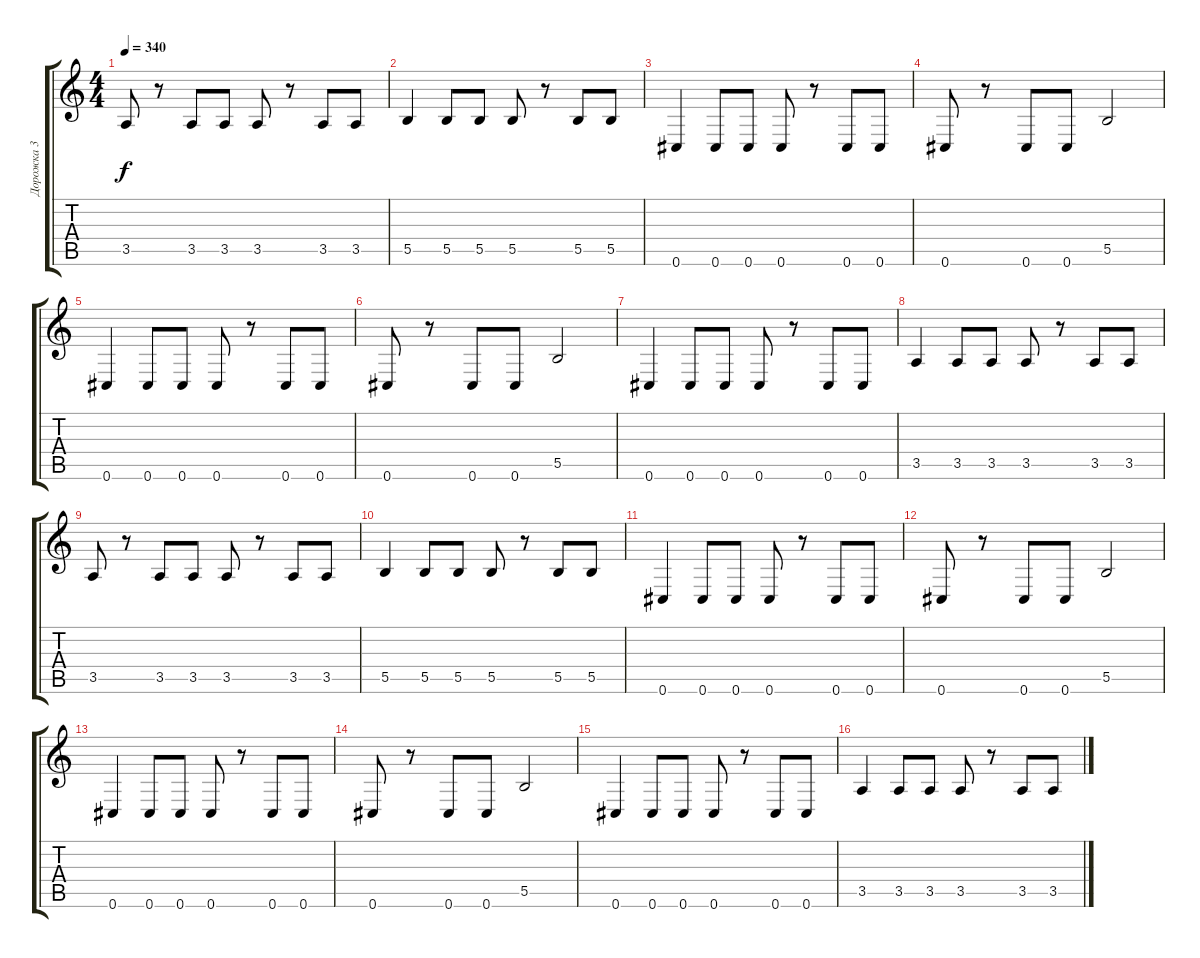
\track ("Дорожка 3" "Дорожка 3") {instrument electricbassfinger}
\staff {score tabs}
\tuning (Db4 Ab3 E3 B2 Gb2 Db2) {hide}
\ts (4 4)
\tempo 340
\clef g2
\ks c
3.5.8{dy f} r.8 3.5.8 3.5.8 3.5.8 r.8 3.5.8 3.5.8 |
5.5.4 5.5.8 5.5.8 5.5.8 r.8 5.5.8 5.5.8 |
0.6.4 0.6.8 0.6.8 0.6.8 r.8 0.6.8 0.6.8 |
0.6.8 r.8 0.6.8 0.6.8 5.5.2 |
0.6.4 0.6.8 0.6.8 0.6.8 r.8 0.6.8 0.6.8 |
0.6.8 r.8 0.6.8 0.6.8 5.5.2 |
0.6.4 0.6.8 0.6.8 0.6.8 r.8 0.6.8 0.6.8 |
3.5.4 3.5.8 3.5.8 3.5.8 r.8 3.5.8 3.5.8 |
3.5.8 r.8 3.5.8 3.5.8 3.5.8 r.8 3.5.8 3.5.8 |
5.5.4 5.5.8 5.5.8 5.5.8 r.8 5.5.8 5.5.8 |
0.6.4 0.6.8 0.6.8 0.6.8 r.8 0.6.8 0.6.8 |
0.6.8 r.8 0.6.8 0.6.8 5.5.2 |
0.6.4 0.6.8 0.6.8 0.6.8 r.8 0.6.8 0.6.8 |
0.6.8 r.8 0.6.8 0.6.8 5.5.2 |
0.6.4 0.6.8 0.6.8 0.6.8 r.8 0.6.8 0.6.8 |
3.5.4 3.5.8 3.5.8 3.5.8 r.8 3.5.8 3.5.8
